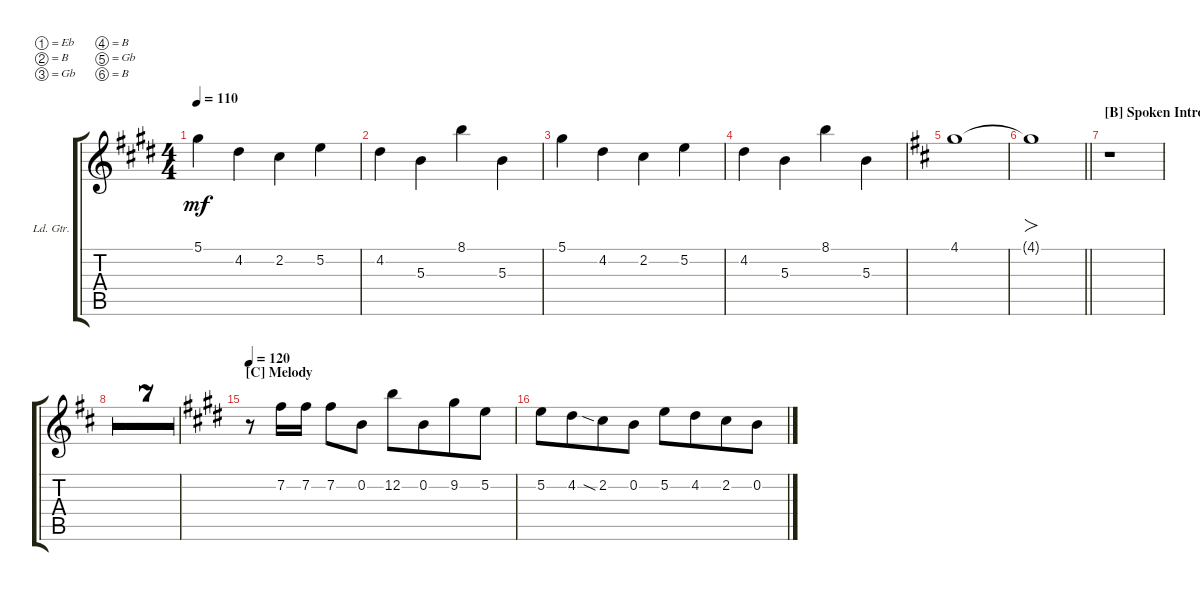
\defaultSystemsLayout 4
\bracketExtendMode groupsimilarinstruments
\firstSystemTrackNameOrientation horizontal
\otherSystemsTrackNameOrientation horizontal
\track ("Lead Guitar" "Ld. Gtr.") {multiBarRest instrument distortionguitar}
\staff {score tabs}
\tuning (Eb4 B3 Gb3 B2 Gb2 B1)
\ts (4 4)
\tempo 110
\clef g2
\ks e
5.1.4{dy mf} 4.2.4 2.2.4 5.2.4 |
4.2.4 5.3.4 8.1.4 5.3.4 |
5.1.4 4.2.4 2.2.4 5.2.4 |
4.2.4 5.3.4 8.1.4 5.3.4 |
\ks bminor
4.1.1 |
\barLineRight lightlight
4.1{t}.1{fo} |
\section ("B" "Spoken Introduction")
r.1 |
r.1 |
r.1 |
r.1 |
r.1 |
r.1 |
r.1 |
\barLineRight lightlight
r.1 |
\section ("C" "Melody")
\tempo 120
\ks e
r.8 7.2.16 7.2.16 7.2.8 0.2.8 12.2.8{beam merge} 0.2.8{beam merge} 9.2.8{beam merge} 5.2.8 |
5.2.8{beam merge} 4.2.8{beam merge} 2.2{sia}.8{beam merge} 0.2.8 5.2.8{beam merge} 4.2.8{beam merge} 2.2.8{beam merge} 0.2.8
